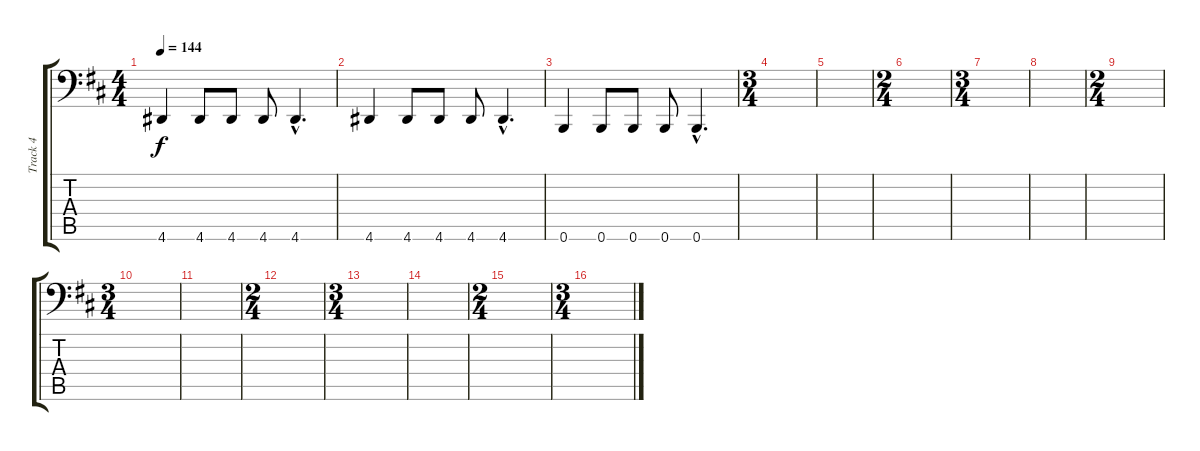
\track ("Track 4" "Track 4") {instrument electricbassfinger}
\staff {score tabs}
\tuning (C3 G2 D2 A1 E1 B0) {hide}
\ts (4 4)
\tempo 144
\clef f4
\ks d
4.6.4{dy f} 4.6.8 4.6.8 4.6.8 4.6{hac}.4{d} |
4.6.4 4.6.8 4.6.8 4.6.8 4.6{hac}.4{d} |
0.6.4 0.6.8 0.6.8 0.6.8 0.6{hac}.4{d} |
\ts (3 4)
|
|
\ts (2 4)
|
\ts (3 4)
|
|
\ts (2 4)
|
\ts (3 4)
|
|
\ts (2 4)
|
\ts (3 4)
|
|
\ts (2 4)
|
\ts (3 4)
